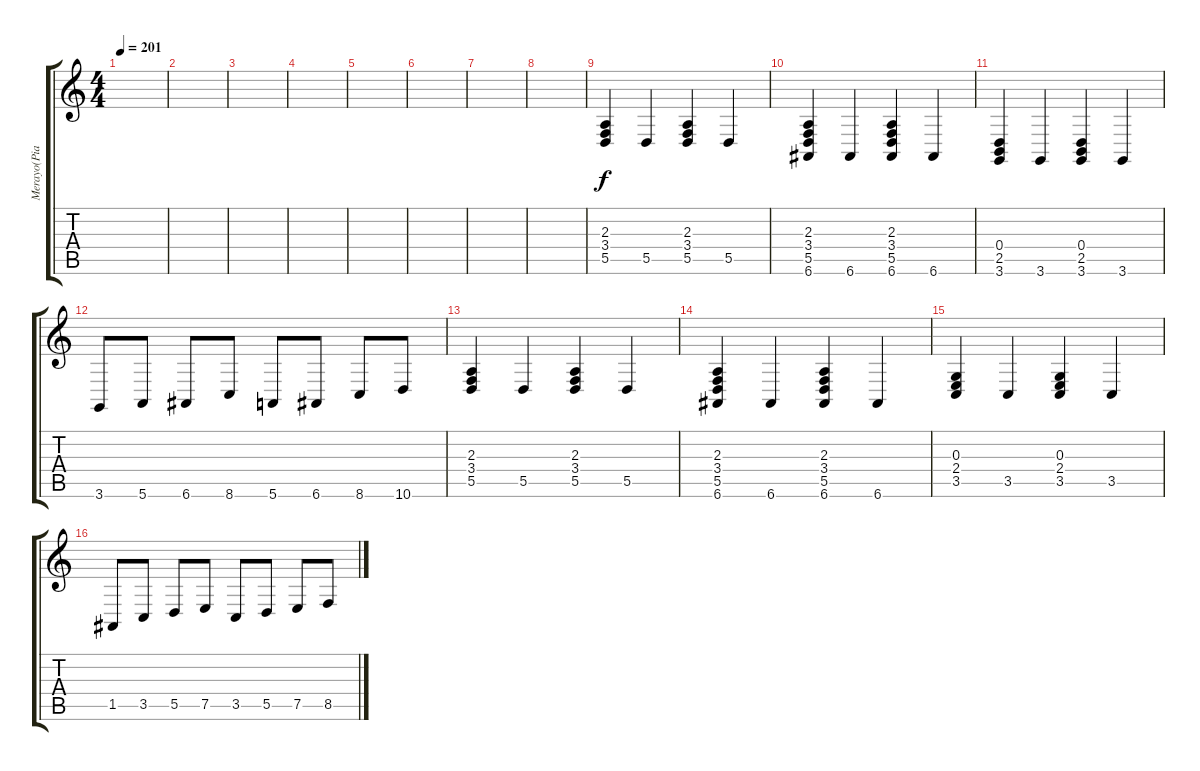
\track ("Merayo(Piano)" "Merayo(Pia") {instrument acousticgrandpiano}
\staff {score tabs}
\tuning (E4 B3 G3 D3 A2 E2) {hide}
\ts (4 4)
\tempo 201
\clef g2
\ks c
|
|
|
|
|
|
|
|
(2.3 3.4 5.5).4 5.5.4 (2.3 3.4 5.5).4 5.5.4 |
(2.3 3.4 5.5 6.6).4 6.6.4 (2.3 3.4 5.5 6.6).4 6.6.4 |
(0.4 2.5 3.6).4 3.6.4 (0.4 2.5 3.6).4 3.6.4 |
3.6.8 5.6.8 6.6.8 8.6.8 5.6.8 6.6.8 8.6.8 10.6.8 |
(2.3 3.4 5.5).4 5.5.4 (2.3 3.4 5.5).4 5.5.4 |
(2.3 3.4 5.5 6.6).4 6.6.4 (2.3 3.4 5.5 6.6).4 6.6.4 |
(0.3 2.4 3.5).4 3.5.4 (0.3 2.4 3.5).4 3.5.4 |
1.5.8 3.5.8 5.5.8 7.5.8 3.5.8 5.5.8 7.5.8 8.5.8
